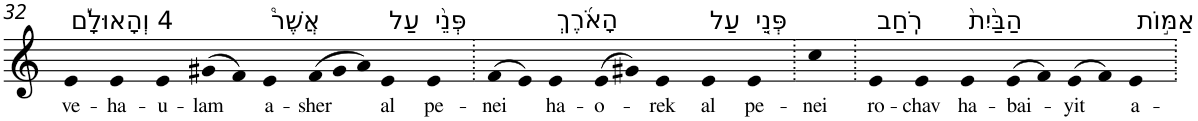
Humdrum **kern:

**kern	**text
*part1	*part1
*staff1	*staff1
*I"Piano	*
*I'Pno	*
!!LO:PB:g=z
*clefG2	*
*k[]	*
=32	=32
!LO:TX:a:t=4 וְהָאוּלָ֡ם	!
!	!LO:LY:b
4e	ve-
!	!LO:LY:b
4e	-ha-
!	!LO:LY:b
4e	-u-
!	!LO:LY:b
(>8g#X	-lam
8f)	.
!LO:TX:a:t=אֲשֶׁר֩	!
!	!LO:LY:b
4e	a-
*Xtuplet	*
!	!LO:LY:b
(>12f	-sher
12g#	.
12a)	.
!LO:TX:a:t=עַל	!
!	!LO:LY:b
4e	al
!LO:TX:a:t=פְּנֵ֨י	!
!	!LO:LY:b
4e	pe-
=33.	=33.
!	!LO:LY:b
(>8f	-nei
8e)	.
!LO:TX:a:t=הָאֹ֜רֶךְ	!
!	!LO:LY:b
4e	ha-
!	!LO:LY:b
(>8e	-o-
8g#X)	.
!	!LO:LY:b
4e	-rek
!LO:TX:a:t=עַל	!
!	!LO:LY:b
4e	al
!LO:TX:a:t=פְּנֵ֤י	!
!	!LO:LY:b
4e	pe-
=34.	=34.
!	!LO:LY:b
4cc	-nei
=35.	=35.
!LO:TX:a:t=רֹֽחַב	!
!	!LO:LY:b
4e	ro-
!	!LO:LY:b
4e	-chav
!LO:TX:a:t=הַבַּ֙יִת֙	!
!	!LO:LY:b
4e	ha-
!	!LO:LY:b
(>8e	-bai-
8f)	.
!	!LO:LY:b
(>8e	-yit
8f)	.
!LO:TX:a:t=אַמּ֣וֹת	!
!	!LO:LY:b
4e	a-
=.	=.
*-	*-
